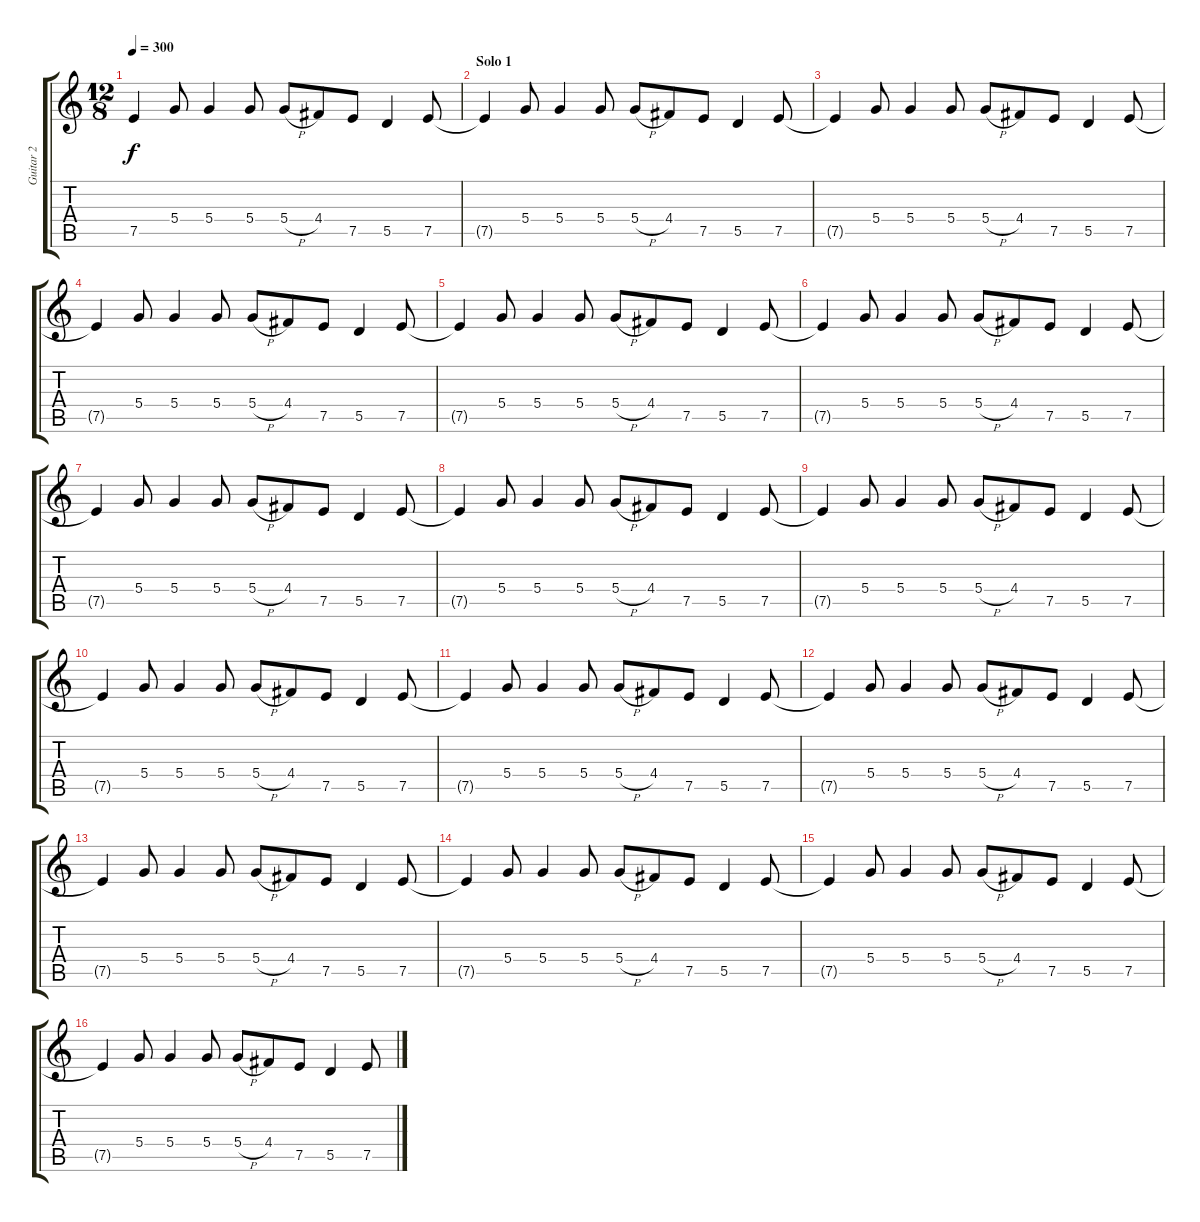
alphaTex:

\track ("Guitar 2" "Guitar 2") {instrument distortionguitar}
\staff {score tabs}
\tuning (E4 B3 G3 D3 A2 E2) {hide}
\ts (12 8)
\tempo 300
\clef g2
\ks c
7.5{t}.4{dy f} 5.4.8 5.4.4 5.4.8 5.4{h}.8 4.4.8 7.5.8 5.5.4 7.5.8 |
\section ("" "Solo 1")
7.5{t}.4 5.4.8 5.4.4 5.4.8 5.4{h}.8 4.4.8 7.5.8 5.5.4 7.5.8 |
7.5{t}.4 5.4.8 5.4.4 5.4.8 5.4{h}.8 4.4.8 7.5.8 5.5.4 7.5.8 |
7.5{t}.4 5.4.8 5.4.4 5.4.8 5.4{h}.8 4.4.8 7.5.8 5.5.4 7.5.8 |
7.5{t}.4 5.4.8 5.4.4 5.4.8 5.4{h}.8 4.4.8 7.5.8 5.5.4 7.5.8 |
7.5{t}.4 5.4.8 5.4.4 5.4.8 5.4{h}.8 4.4.8 7.5.8 5.5.4 7.5.8 |
7.5{t}.4 5.4.8 5.4.4 5.4.8 5.4{h}.8 4.4.8 7.5.8 5.5.4 7.5.8 |
7.5{t}.4 5.4.8 5.4.4 5.4.8 5.4{h}.8 4.4.8 7.5.8 5.5.4 7.5.8 |
7.5{t}.4 5.4.8 5.4.4 5.4.8 5.4{h}.8 4.4.8 7.5.8 5.5.4 7.5.8 |
7.5{t}.4 5.4.8 5.4.4 5.4.8 5.4{h}.8 4.4.8 7.5.8 5.5.4 7.5.8 |
7.5{t}.4 5.4.8 5.4.4 5.4.8 5.4{h}.8 4.4.8 7.5.8 5.5.4 7.5.8 |
7.5{t}.4 5.4.8 5.4.4 5.4.8 5.4{h}.8 4.4.8 7.5.8 5.5.4 7.5.8 |
7.5{t}.4 5.4.8 5.4.4 5.4.8 5.4{h}.8 4.4.8 7.5.8 5.5.4 7.5.8 |
7.5{t}.4 5.4.8 5.4.4 5.4.8 5.4{h}.8 4.4.8 7.5.8 5.5.4 7.5.8 |
7.5{t}.4 5.4.8 5.4.4 5.4.8 5.4{h}.8 4.4.8 7.5.8 5.5.4 7.5.8 |
7.5{t}.4 5.4.8 5.4.4 5.4.8 5.4{h}.8 4.4.8 7.5.8 5.5.4 7.5.8
